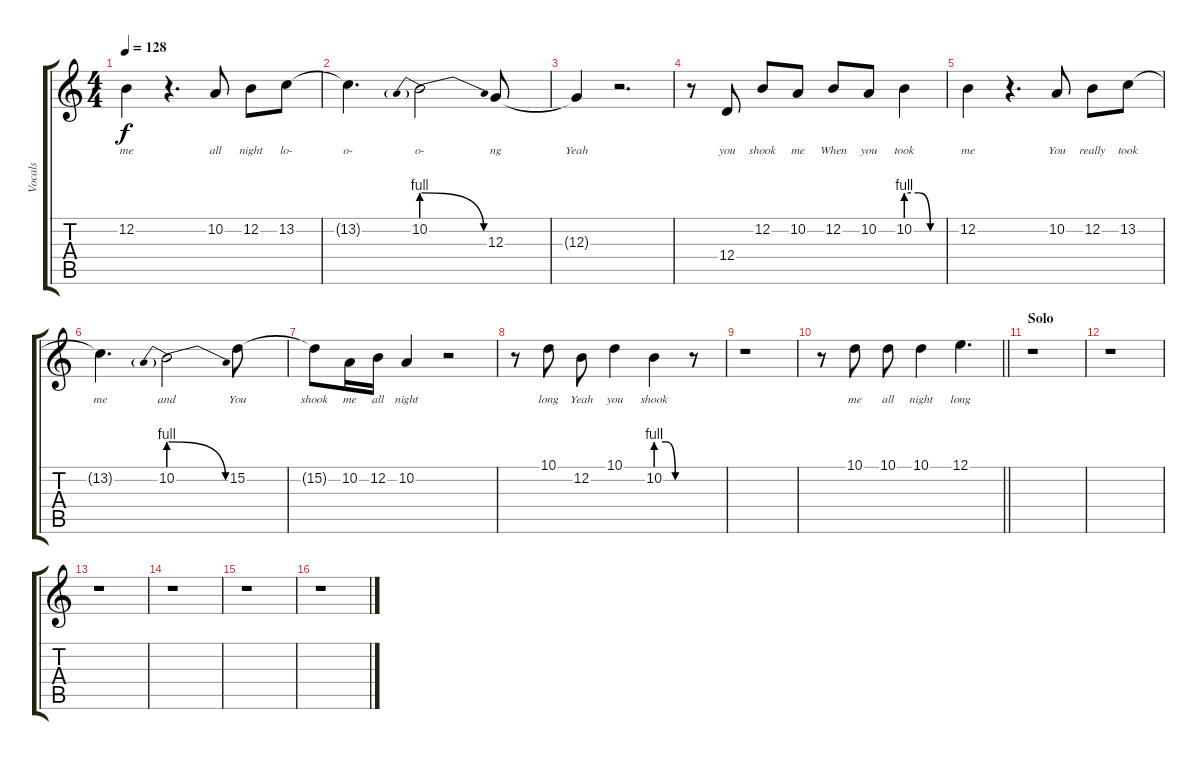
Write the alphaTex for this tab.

\track ("Vocals" "Vocals") {instrument altosax}
\staff {score tabs}
\tuning (E4 B3 G3 D3 A2 E2) {hide}
\ts (4 4)
\tempo 128
\clef g2
\ks c
12.2.4{lyrics (0 "me") lyrics (1 "") lyrics (2 "") lyrics (3 "") lyrics (4 "") dy f} r.4{d} 10.2.8{lyrics (0 "all") lyrics (1 "") lyrics (2 "") lyrics (3 "") lyrics (4 "")} 12.2.8{lyrics (0 "night") lyrics (1 "") lyrics (2 "") lyrics (3 "") lyrics (4 "")} 13.2.8{lyrics (0 "lo-") lyrics (1 "") lyrics (2 "") lyrics (3 "") lyrics (4 "")} |
13.2{t}.4{d lyrics (0 "o-") lyrics (1 "") lyrics (2 "") lyrics (3 "") lyrics (4 "")} 10.2{be (prebendrelease 0 4 60 0)}.2{lyrics (0 "o-") lyrics (1 "") lyrics (2 "") lyrics (3 "") lyrics (4 "")} 12.3.8{lyrics (0 "ng") lyrics (1 "") lyrics (2 "") lyrics (3 "") lyrics (4 "")} |
12.3{t}.4{lyrics (0 "Yeah") lyrics (1 "") lyrics (2 "") lyrics (3 "") lyrics (4 "")} r.2{d} |
r.8 12.4.8{lyrics (0 "you") lyrics (1 "") lyrics (2 "") lyrics (3 "") lyrics (4 "")} 12.2.8{lyrics (0 "shook") lyrics (1 "") lyrics (2 "") lyrics (3 "") lyrics (4 "")} 10.2.8{lyrics (0 "me") lyrics (1 "") lyrics (2 "") lyrics (3 "") lyrics (4 "")} 12.2.8{lyrics (0 "When") lyrics (1 "") lyrics (2 "") lyrics (3 "") lyrics (4 "")} 10.2.8{lyrics (0 "you") lyrics (1 "") lyrics (2 "") lyrics (3 "") lyrics (4 "")} 10.2{be (custom 0 4 20 4 40 0 60 0)}.4{lyrics (0 "took") lyrics (1 "") lyrics (2 "") lyrics (3 "") lyrics (4 "")} |
12.2.4{lyrics (0 "me") lyrics (1 "") lyrics (2 "") lyrics (3 "") lyrics (4 "")} r.4{d} 10.2.8{lyrics (0 "You") lyrics (1 "") lyrics (2 "") lyrics (3 "") lyrics (4 "")} 12.2.8{lyrics (0 "really") lyrics (1 "") lyrics (2 "") lyrics (3 "") lyrics (4 "")} 13.2.8{lyrics (0 "took") lyrics (1 "") lyrics (2 "") lyrics (3 "") lyrics (4 "")} |
13.2{t}.4{d lyrics (0 "me") lyrics (1 "") lyrics (2 "") lyrics (3 "") lyrics (4 "")} 10.2{be (prebendrelease 0 4 60 0)}.2{lyrics (0 "and") lyrics (1 "") lyrics (2 "") lyrics (3 "") lyrics (4 "")} 15.2.8{lyrics (0 "You") lyrics (1 "") lyrics (2 "") lyrics (3 "") lyrics (4 "")} |
15.2{t}.8{lyrics (0 "shook") lyrics (1 "") lyrics (2 "") lyrics (3 "") lyrics (4 "")} 10.2.16{lyrics (0 "me") lyrics (1 "") lyrics (2 "") lyrics (3 "") lyrics (4 "")} 12.2.16{lyrics (0 "all") lyrics (1 "") lyrics (2 "") lyrics (3 "") lyrics (4 "")} 10.2.4{lyrics (0 "night") lyrics (1 "") lyrics (2 "") lyrics (3 "") lyrics (4 "")} r.2 |
r.8 10.1.8{lyrics (0 "long") lyrics (1 "") lyrics (2 "") lyrics (3 "") lyrics (4 "")} 12.2.8{lyrics (0 "Yeah") lyrics (1 "") lyrics (2 "") lyrics (3 "") lyrics (4 "")} 10.1.4{lyrics (0 "you") lyrics (1 "") lyrics (2 "") lyrics (3 "") lyrics (4 "")} 10.2{be (custom 0 4 20 4 40 0 60 0)}.4{lyrics (0 "shook") lyrics (1 "") lyrics (2 "") lyrics (3 "") lyrics (4 "")} r.8 |
r.1 |
\barLineRight lightlight
r.8 10.1.8{lyrics (0 "me") lyrics (1 "") lyrics (2 "") lyrics (3 "") lyrics (4 "")} 10.1.8{lyrics (0 "all") lyrics (1 "") lyrics (2 "") lyrics (3 "") lyrics (4 "")} 10.1.4{lyrics (0 "night") lyrics (1 "") lyrics (2 "") lyrics (3 "") lyrics (4 "")} 12.1.4{d lyrics (0 "long") lyrics (1 "") lyrics (2 "") lyrics (3 "") lyrics (4 "")} |
\section ("" "Solo")
r.1 |
r.1 |
r.1 |
r.1 |
r.1 |
r.1
